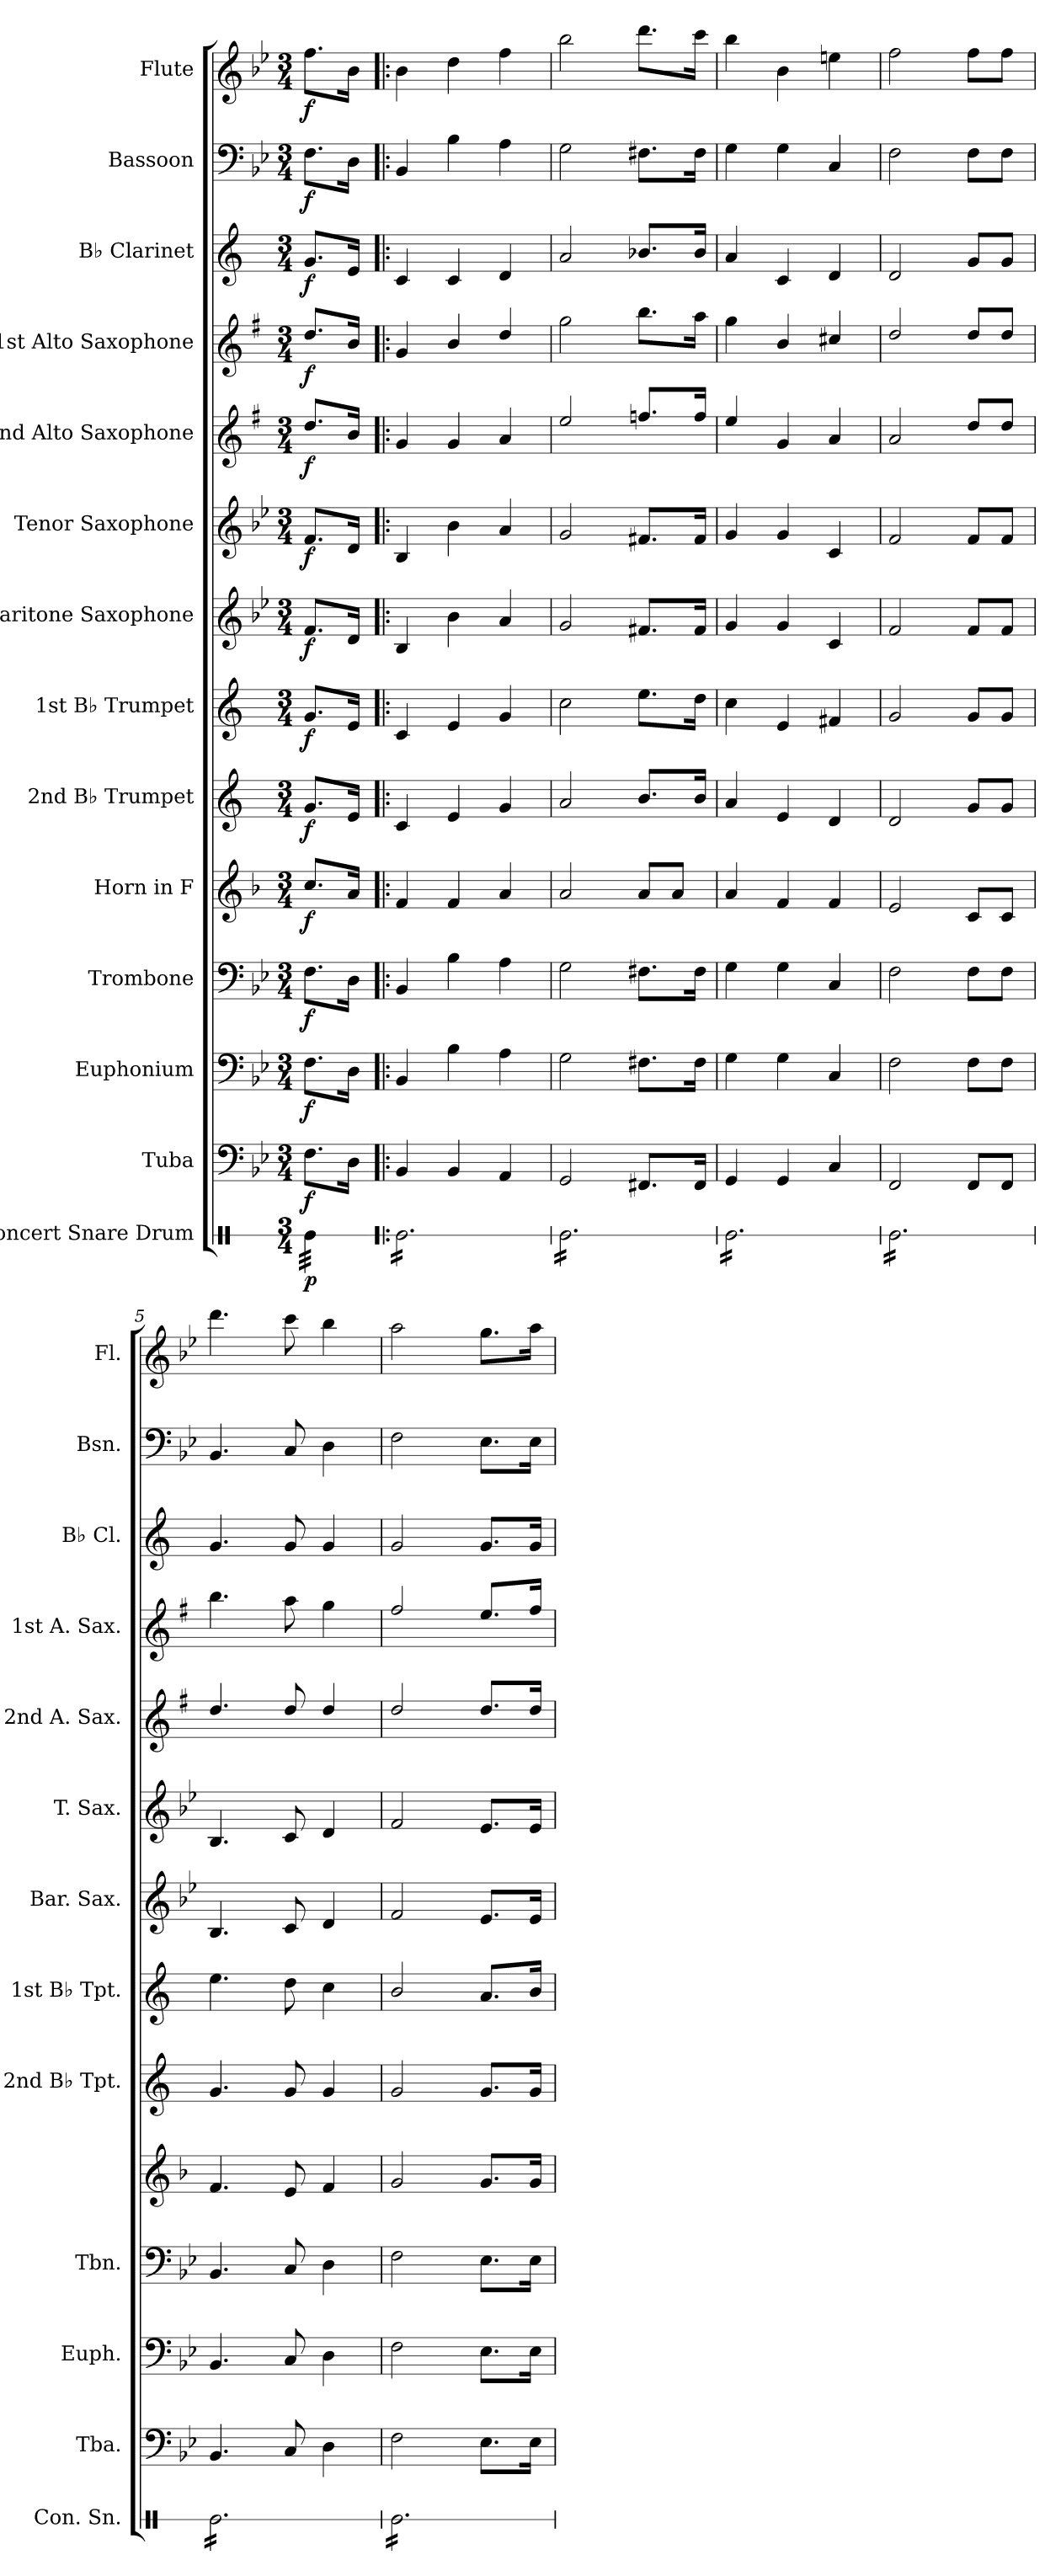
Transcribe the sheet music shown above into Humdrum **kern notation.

**kern	**dynam	**kern	**dynam	**kern	**dynam	**kern	**dynam	**kern	**dynam	**kern	**dynam	**kern	**dynam	**kern	**dynam	**kern	**dynam	**kern	**dynam	**kern	**dynam	**kern	**dynam	**kern	**dynam	**kern	**dynam
*part14	*part14	*part13	*part13	*part12	*part12	*part11	*part11	*part10	*part10	*part9	*part9	*part8	*part8	*part7	*part7	*part6	*part6	*part5	*part5	*part4	*part4	*part3	*part3	*part2	*part2	*part1	*part1
*staff14	*staff14	*staff13	*staff13	*staff12	*staff12	*staff11	*staff11	*staff10	*staff10	*staff9	*staff9	*staff8	*staff8	*staff7	*staff7	*staff6	*staff6	*staff5	*staff5	*staff4	*staff4	*staff3	*staff3	*staff2	*staff2	*staff1	*staff1
*I"Concert Snare Drum	*	*I"Tuba	*	*I"Euphonium	*	*I"Trombone	*	*I"Horn in F	*	*I"2nd B♭ Trumpet	*	*I"1st B♭ Trumpet	*	*I"Baritone Saxophone	*	*I"Tenor Saxophone	*	*I"2nd Alto Saxophone	*	*I"1st Alto Saxophone	*	*I"B♭ Clarinet	*	*I"Bassoon	*	*I"Flute	*
*I'Con. Sn.	*	*I'Tba.	*	*I'Euph.	*	*I'Tbn.	*	*	*	*I'2nd B♭ Tpt.	*	*I'1st B♭ Tpt.	*	*I'Bar. Sax.	*	*I'T. Sax.	*	*I'2nd A. Sax.	*	*I'1st A. Sax.	*	*I'B♭ Cl.	*	*I'Bsn.	*	*I'Fl.	*
*stria1	*	*	*	*	*	*	*	*	*	*	*	*	*	*	*	*	*	*	*	*	*	*	*	*	*	*	*
*clefX	*	*clefF4	*	*clefF4	*	*clefF4	*	*clefG2	*	*clefG2	*	*clefG2	*	*clefG2	*	*clefG2	*	*clefG2	*	*clefG2	*	*clefG2	*	*clefF4	*	*clefG2	*
*	*	*	*	*	*	*	*	*ITrd4c7	*	*ITrd1c2	*	*ITrd1c2	*	*ITrd7c12	*	*ITrd7c12	*	*ITrd5c9	*	*ITrd5c9	*	*ITrd1c2	*	*	*	*	*
*k[]	*	*k[b-e-]	*	*k[b-e-]	*	*k[b-e-]	*	*k[b-e-]	*	*k[b-e-]	*	*k[b-e-]	*	*k[b-e-]	*	*k[b-e-]	*	*k[b-e-]	*	*k[b-e-]	*	*k[b-e-]	*	*k[b-e-]	*	*k[b-e-]	*
*M3/4	*	*M3/4	*	*M3/4	*	*M3/4	*	*M3/4	*	*M3/4	*	*M3/4	*	*M3/4	*	*M3/4	*	*M3/4	*	*M3/4	*	*M3/4	*	*M3/4	*	*M3/4	*
*MM80	*	*MM80	*	*MM80	*	*MM80	*	*MM80	*	*MM80	*	*MM80	*	*MM80	*	*MM80	*	*MM80	*	*MM80	*	*MM80	*	*MM80	*	*MM80	*
=	=	=	=	=	=	=	=	=	=	=	=	=	=	=	=	=	=	=	=	=	=	=	=	=	=	=	=
!	!LO:DY:b	!	!LO:DY:b	!	!LO:DY:b	!	!LO:DY:b	!	!LO:DY:b	!	!LO:DY:b	!	!LO:DY:b	!	!LO:DY:b	!	!LO:DY:b	!	!LO:DY:b	!	!LO:DY:b	!	!LO:DY:b	!	!LO:DY:b	!	!LO:DY:b
*tremolo	*	*	*	*	*	*	*	*	*	*	*	*	*	*	*	*	*	*	*	*	*	*	*	*	*	*	*
32Re\LLL	p	8.F\L	f	8.F\L	f	8.F\L	f	8.f/L	f	8.f/L	f	8.f/L	f	8.F/L	f	8.F/L	f	8.f/L	f	8.f/L	f	8.f/L	f	8.F\L	f	8.ff\L	f
32Re\	.	.	.	.	.	.	.	.	.	.	.	.	.	.	.	.	.	.	.	.	.	.	.	.	.	.	.
32Re\	.	.	.	.	.	.	.	.	.	.	.	.	.	.	.	.	.	.	.	.	.	.	.	.	.	.	.
32Re\	.	.	.	.	.	.	.	.	.	.	.	.	.	.	.	.	.	.	.	.	.	.	.	.	.	.	.
32Re\	.	.	.	.	.	.	.	.	.	.	.	.	.	.	.	.	.	.	.	.	.	.	.	.	.	.	.
32Re\	.	.	.	.	.	.	.	.	.	.	.	.	.	.	.	.	.	.	.	.	.	.	.	.	.	.	.
32Re\	.	16D\Jk	.	16D\Jk	.	16D\Jk	.	16d/Jk	.	16d/Jk	.	16d/Jk	.	16D/Jk	.	16D/Jk	.	16d/Jk	.	16d/Jk	.	16d/Jk	.	16D\Jk	.	16b-\Jk	.
32Re\JJJ	.	.	.	.	.	.	.	.	.	.	.	.	.	.	.	.	.	.	.	.	.	.	.	.	.	.	.
=1!|:	=1!|:	=1!|:	=1!|:	=1!|:	=1!|:	=1!|:	=1!|:	=1!|:	=1!|:	=1!|:	=1!|:	=1!|:	=1!|:	=1!|:	=1!|:	=1!|:	=1!|:	=1!|:	=1!|:	=1!|:	=1!|:	=1!|:	=1!|:	=1!|:	=1!|:	=1!|:	=1!|:
16Re\LL	.	4BB-/	.	4BB-/	.	4BB-/	.	4B-/	.	4B-/	.	4B-/	.	4BB-/	.	4BB-/	.	4B-/	.	4B-/	.	4B-/	.	4BB-/	.	4b-\	.
16Re\	.	.	.	.	.	.	.	.	.	.	.	.	.	.	.	.	.	.	.	.	.	.	.	.	.	.	.
16Re\	.	.	.	.	.	.	.	.	.	.	.	.	.	.	.	.	.	.	.	.	.	.	.	.	.	.	.
16Re\	.	.	.	.	.	.	.	.	.	.	.	.	.	.	.	.	.	.	.	.	.	.	.	.	.	.	.
16Re\	.	4BB-/	.	4B-\	.	4B-\	.	4B-/	.	4d/	.	4d/	.	4B-\	.	4B-\	.	4B-/	.	4d/	.	4B-/	.	4B-\	.	4dd\	.
16Re\	.	.	.	.	.	.	.	.	.	.	.	.	.	.	.	.	.	.	.	.	.	.	.	.	.	.	.
16Re\	.	.	.	.	.	.	.	.	.	.	.	.	.	.	.	.	.	.	.	.	.	.	.	.	.	.	.
16Re\	.	.	.	.	.	.	.	.	.	.	.	.	.	.	.	.	.	.	.	.	.	.	.	.	.	.	.
16Re\	.	4AA/	.	4A\	.	4A\	.	4d/	.	4f/	.	4f/	.	4A/	.	4A/	.	4c/	.	4f/	.	4c/	.	4A\	.	4ff\	.
16Re\	.	.	.	.	.	.	.	.	.	.	.	.	.	.	.	.	.	.	.	.	.	.	.	.	.	.	.
16Re\	.	.	.	.	.	.	.	.	.	.	.	.	.	.	.	.	.	.	.	.	.	.	.	.	.	.	.
16Re\JJ	.	.	.	.	.	.	.	.	.	.	.	.	.	.	.	.	.	.	.	.	.	.	.	.	.	.	.
=2	=2	=2	=2	=2	=2	=2	=2	=2	=2	=2	=2	=2	=2	=2	=2	=2	=2	=2	=2	=2	=2	=2	=2	=2	=2	=2	=2
16Re\LL	.	2GG/	.	2G\	.	2G\	.	2d/	.	2g/	.	2b-\	.	2G/	.	2G/	.	2g/	.	2b-\	.	2g/	.	2G\	.	2bb-\	.
16Re\	.	.	.	.	.	.	.	.	.	.	.	.	.	.	.	.	.	.	.	.	.	.	.	.	.	.	.
16Re\	.	.	.	.	.	.	.	.	.	.	.	.	.	.	.	.	.	.	.	.	.	.	.	.	.	.	.
16Re\	.	.	.	.	.	.	.	.	.	.	.	.	.	.	.	.	.	.	.	.	.	.	.	.	.	.	.
16Re\	.	.	.	.	.	.	.	.	.	.	.	.	.	.	.	.	.	.	.	.	.	.	.	.	.	.	.
16Re\	.	.	.	.	.	.	.	.	.	.	.	.	.	.	.	.	.	.	.	.	.	.	.	.	.	.	.
16Re\	.	.	.	.	.	.	.	.	.	.	.	.	.	.	.	.	.	.	.	.	.	.	.	.	.	.	.
16Re\	.	.	.	.	.	.	.	.	.	.	.	.	.	.	.	.	.	.	.	.	.	.	.	.	.	.	.
16Re\	.	8.FF#X/L	.	8.F#X\L	.	8.F#X\L	.	8d/L	.	8.a/L	.	8.dd\L	.	8.F#X/L	.	8.F#X/L	.	8.a-X/L	.	8.dd\L	.	8.a-X/L	.	8.F#X\L	.	8.ddd\L	.
16Re\	.	.	.	.	.	.	.	.	.	.	.	.	.	.	.	.	.	.	.	.	.	.	.	.	.	.	.
16Re\	.	.	.	.	.	.	.	8d/J	.	.	.	.	.	.	.	.	.	.	.	.	.	.	.	.	.	.	.
16Re\JJ	.	16FF#/Jk	.	16F#\Jk	.	16F#\Jk	.	.	.	16a/Jk	.	16cc\Jk	.	16F#/Jk	.	16F#/Jk	.	16a-/Jk	.	16cc\Jk	.	16a-/Jk	.	16F#\Jk	.	16ccc\Jk	.
=3	=3	=3	=3	=3	=3	=3	=3	=3	=3	=3	=3	=3	=3	=3	=3	=3	=3	=3	=3	=3	=3	=3	=3	=3	=3	=3	=3
16Re\LL	.	4GG/	.	4G\	.	4G\	.	4d/	.	4g/	.	4b-\	.	4G/	.	4G/	.	4g/	.	4b-\	.	4g/	.	4G\	.	4bb-\	.
16Re\	.	.	.	.	.	.	.	.	.	.	.	.	.	.	.	.	.	.	.	.	.	.	.	.	.	.	.
16Re\	.	.	.	.	.	.	.	.	.	.	.	.	.	.	.	.	.	.	.	.	.	.	.	.	.	.	.
16Re\	.	.	.	.	.	.	.	.	.	.	.	.	.	.	.	.	.	.	.	.	.	.	.	.	.	.	.
16Re\	.	4GG/	.	4G\	.	4G\	.	4B-/	.	4d/	.	4d/	.	4G/	.	4G/	.	4B-/	.	4d/	.	4B-/	.	4G\	.	4b-\	.
16Re\	.	.	.	.	.	.	.	.	.	.	.	.	.	.	.	.	.	.	.	.	.	.	.	.	.	.	.
16Re\	.	.	.	.	.	.	.	.	.	.	.	.	.	.	.	.	.	.	.	.	.	.	.	.	.	.	.
16Re\	.	.	.	.	.	.	.	.	.	.	.	.	.	.	.	.	.	.	.	.	.	.	.	.	.	.	.
16Re\	.	4C/	.	4C/	.	4C/	.	4B-/	.	4c/	.	4en/	.	4C/	.	4C/	.	4c/	.	4en/	.	4c/	.	4C/	.	4een\	.
16Re\	.	.	.	.	.	.	.	.	.	.	.	.	.	.	.	.	.	.	.	.	.	.	.	.	.	.	.
16Re\	.	.	.	.	.	.	.	.	.	.	.	.	.	.	.	.	.	.	.	.	.	.	.	.	.	.	.
16Re\JJ	.	.	.	.	.	.	.	.	.	.	.	.	.	.	.	.	.	.	.	.	.	.	.	.	.	.	.
=4	=4	=4	=4	=4	=4	=4	=4	=4	=4	=4	=4	=4	=4	=4	=4	=4	=4	=4	=4	=4	=4	=4	=4	=4	=4	=4	=4
16Re\LL	.	2FF/	.	2F\	.	2F\	.	2A/	.	2c/	.	2f/	.	2F/	.	2F/	.	2c/	.	2f/	.	2c/	.	2F\	.	2ff\	.
16Re\	.	.	.	.	.	.	.	.	.	.	.	.	.	.	.	.	.	.	.	.	.	.	.	.	.	.	.
16Re\	.	.	.	.	.	.	.	.	.	.	.	.	.	.	.	.	.	.	.	.	.	.	.	.	.	.	.
16Re\	.	.	.	.	.	.	.	.	.	.	.	.	.	.	.	.	.	.	.	.	.	.	.	.	.	.	.
16Re\	.	.	.	.	.	.	.	.	.	.	.	.	.	.	.	.	.	.	.	.	.	.	.	.	.	.	.
16Re\	.	.	.	.	.	.	.	.	.	.	.	.	.	.	.	.	.	.	.	.	.	.	.	.	.	.	.
16Re\	.	.	.	.	.	.	.	.	.	.	.	.	.	.	.	.	.	.	.	.	.	.	.	.	.	.	.
16Re\	.	.	.	.	.	.	.	.	.	.	.	.	.	.	.	.	.	.	.	.	.	.	.	.	.	.	.
16Re\	.	8FF/L	.	8F\L	.	8F\L	.	8F/L	.	8f/L	.	8f/L	.	8F/L	.	8F/L	.	8f/L	.	8f/L	.	8f/L	.	8F\L	.	8ff\L	.
16Re\	.	.	.	.	.	.	.	.	.	.	.	.	.	.	.	.	.	.	.	.	.	.	.	.	.	.	.
16Re\	.	8FF/J	.	8F\J	.	8F\J	.	8F/J	.	8f/J	.	8f/J	.	8F/J	.	8F/J	.	8f/J	.	8f/J	.	8f/J	.	8F\J	.	8ff\J	.
16Re\JJ	.	.	.	.	.	.	.	.	.	.	.	.	.	.	.	.	.	.	.	.	.	.	.	.	.	.	.
=5	=5	=5	=5	=5	=5	=5	=5	=5	=5	=5	=5	=5	=5	=5	=5	=5	=5	=5	=5	=5	=5	=5	=5	=5	=5	=5	=5
16Re\LL	.	4.BB-/	.	4.BB-/	.	4.BB-/	.	4.B-/	.	4.f/	.	4.dd\	.	4.BB-/	.	4.BB-/	.	4.f/	.	4.dd\	.	4.f/	.	4.BB-/	.	4.ddd\	.
16Re\	.	.	.	.	.	.	.	.	.	.	.	.	.	.	.	.	.	.	.	.	.	.	.	.	.	.	.
16Re\	.	.	.	.	.	.	.	.	.	.	.	.	.	.	.	.	.	.	.	.	.	.	.	.	.	.	.
16Re\	.	.	.	.	.	.	.	.	.	.	.	.	.	.	.	.	.	.	.	.	.	.	.	.	.	.	.
16Re\	.	.	.	.	.	.	.	.	.	.	.	.	.	.	.	.	.	.	.	.	.	.	.	.	.	.	.
16Re\	.	.	.	.	.	.	.	.	.	.	.	.	.	.	.	.	.	.	.	.	.	.	.	.	.	.	.
16Re\	.	8C/	.	8C/	.	8C/	.	8A/	.	8f/	.	8cc\	.	8C/	.	8C/	.	8f/	.	8cc\	.	8f/	.	8C/	.	8ccc\	.
16Re\	.	.	.	.	.	.	.	.	.	.	.	.	.	.	.	.	.	.	.	.	.	.	.	.	.	.	.
16Re\	.	4D\	.	4D\	.	4D\	.	4B-/	.	4f/	.	4b-\	.	4D/	.	4D/	.	4f/	.	4b-\	.	4f/	.	4D\	.	4bb-\	.
16Re\	.	.	.	.	.	.	.	.	.	.	.	.	.	.	.	.	.	.	.	.	.	.	.	.	.	.	.
16Re\	.	.	.	.	.	.	.	.	.	.	.	.	.	.	.	.	.	.	.	.	.	.	.	.	.	.	.
16Re\JJ	.	.	.	.	.	.	.	.	.	.	.	.	.	.	.	.	.	.	.	.	.	.	.	.	.	.	.
!!LO:PB:g=z
=6	=6	=6	=6	=6	=6	=6	=6	=6	=6	=6	=6	=6	=6	=6	=6	=6	=6	=6	=6	=6	=6	=6	=6	=6	=6	=6	=6
16Re\LL	.	2F\	.	2F\	.	2F\	.	2c/	.	2f/	.	2a/	.	2F/	.	2F/	.	2f/	.	2a/	.	2f/	.	2F\	.	2aa\	.
16Re\	.	.	.	.	.	.	.	.	.	.	.	.	.	.	.	.	.	.	.	.	.	.	.	.	.	.	.
16Re\	.	.	.	.	.	.	.	.	.	.	.	.	.	.	.	.	.	.	.	.	.	.	.	.	.	.	.
16Re\	.	.	.	.	.	.	.	.	.	.	.	.	.	.	.	.	.	.	.	.	.	.	.	.	.	.	.
16Re\	.	.	.	.	.	.	.	.	.	.	.	.	.	.	.	.	.	.	.	.	.	.	.	.	.	.	.
16Re\	.	.	.	.	.	.	.	.	.	.	.	.	.	.	.	.	.	.	.	.	.	.	.	.	.	.	.
16Re\	.	.	.	.	.	.	.	.	.	.	.	.	.	.	.	.	.	.	.	.	.	.	.	.	.	.	.
16Re\	.	.	.	.	.	.	.	.	.	.	.	.	.	.	.	.	.	.	.	.	.	.	.	.	.	.	.
16Re\	.	8.E-\L	.	8.E-\L	.	8.E-\L	.	8.c/L	.	8.f/L	.	8.g/L	.	8.E-/L	.	8.E-/L	.	8.f/L	.	8.g/L	.	8.f/L	.	8.E-\L	.	8.gg\L	.
16Re\	.	.	.	.	.	.	.	.	.	.	.	.	.	.	.	.	.	.	.	.	.	.	.	.	.	.	.
16Re\	.	.	.	.	.	.	.	.	.	.	.	.	.	.	.	.	.	.	.	.	.	.	.	.	.	.	.
16Re\JJ	.	16E-\Jk	.	16E-\Jk	.	16E-\Jk	.	16c/Jk	.	16f/Jk	.	16a/Jk	.	16E-/Jk	.	16E-/Jk	.	16f/Jk	.	16a/Jk	.	16f/Jk	.	16E-\Jk	.	16aa\Jk	.
*Xtremolo	*	*	*	*	*	*	*	*	*	*	*	*	*	*	*	*	*	*	*	*	*	*	*	*	*	*	*
=	=	=	=	=	=	=	=	=	=	=	=	=	=	=	=	=	=	=	=	=	=	=	=	=	=	=	=
*-	*-	*-	*-	*-	*-	*-	*-	*-	*-	*-	*-	*-	*-	*-	*-	*-	*-	*-	*-	*-	*-	*-	*-	*-	*-	*-	*-
